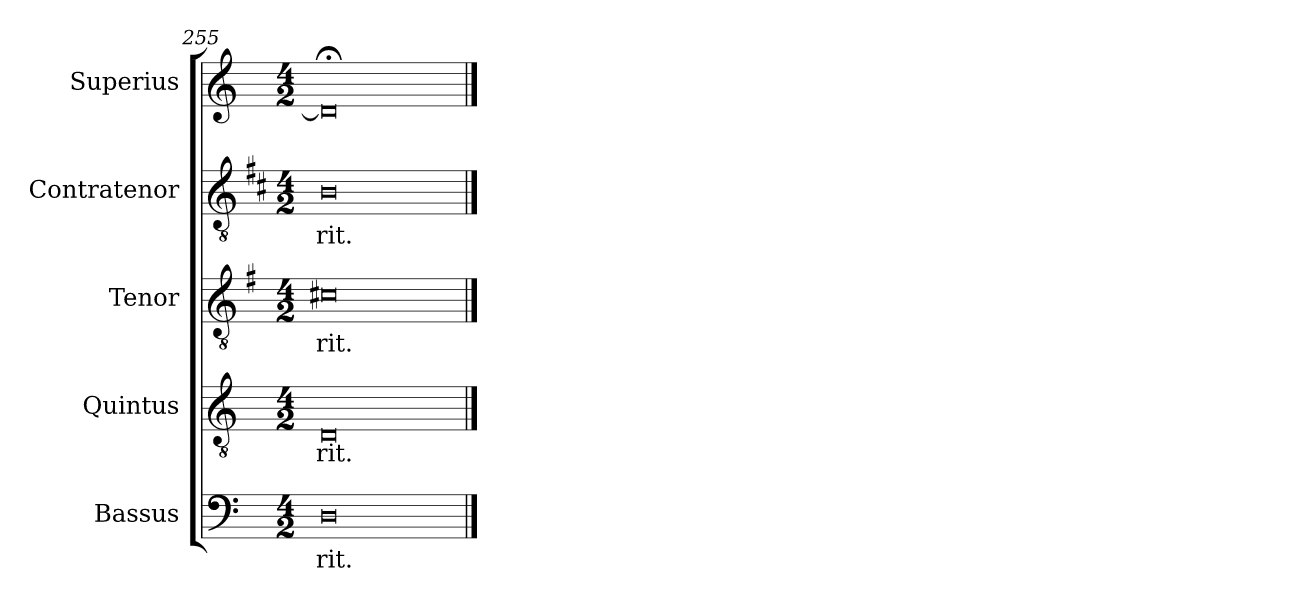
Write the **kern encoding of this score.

**kern	**text	**kern	**text	**kern	**text	**kern	**text	**kern	**text
*part5	*part5	*part4	*part4	*part3	*part3	*part2	*part2	*part1	*part1
*staff5	*staff5	*staff4	*staff4	*staff3	*staff3	*staff2	*staff2	*staff1	*staff1
*I"Bassus	*	*I"Quintus	*	*I"Tenor	*	*I"Contratenor	*	*I"Superius	*
*I'B	*	*	*	*I'T	*	*I'C	*	*I'S	*
*clefF4	*	*clefGv2	*	*clefGv2	*	*clefGv2	*	*clefG2	*
*	*	*	*	*ITrd4c7	*	*ITrd1c2	*	*	*
*k[]	*	*k[]	*	*k[]	*	*k[]	*	*k[]	*
*C:	*	*C:	*	*C:	*	*C:	*	*C:	*
*M4/2	*	*M4/2	*	*M4/2	*	*M4/2	*	*M4/2	*
=255	=255	=255	=255	=255	=255	=255	=255	=255	=255
!	!LO:LY:b	!	!LO:LY:b	!	!LO:LY:b	!	!LO:LY:b	!	!
0D	-rit.	0D	-rit.	0F#X	-rit.	0A	-rit.	0d;<]	.
==	==	==	==	==	==	==	==	==	==
*-	*-	*-	*-	*-	*-	*-	*-	*-	*-
